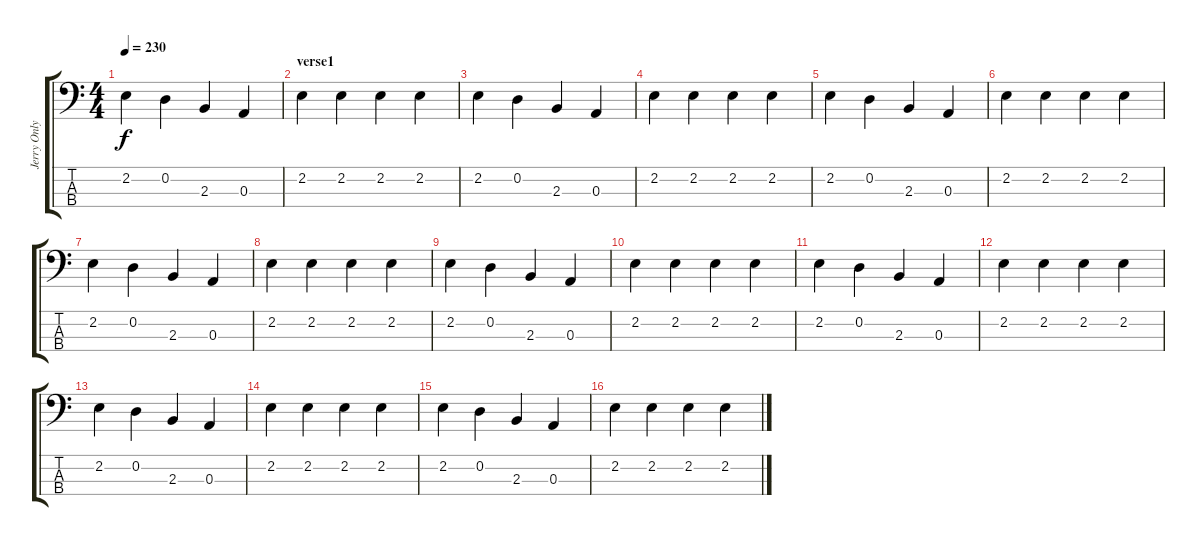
\track ("Jerry Only" "Jerry Only") {instrument electricbasspick}
\staff {score tabs}
\tuning (G2 D2 A1 E1) {hide}
\ts (4 4)
\tempo 230
\clef f4
\ks c
2.2.4{dy f} 0.2.4 2.3.4 0.3.4 |
\section ("" "verse1")
2.2.4 2.2.4 2.2.4 2.2.4 |
2.2.4 0.2.4 2.3.4 0.3.4 |
2.2.4 2.2.4 2.2.4 2.2.4 |
2.2.4 0.2.4 2.3.4 0.3.4 |
2.2.4 2.2.4 2.2.4 2.2.4 |
2.2.4 0.2.4 2.3.4 0.3.4 |
2.2.4 2.2.4 2.2.4 2.2.4 |
2.2.4 0.2.4 2.3.4 0.3.4 |
2.2.4 2.2.4 2.2.4 2.2.4 |
2.2.4 0.2.4 2.3.4 0.3.4 |
2.2.4 2.2.4 2.2.4 2.2.4 |
2.2.4 0.2.4 2.3.4 0.3.4 |
2.2.4 2.2.4 2.2.4 2.2.4 |
2.2.4 0.2.4 2.3.4 0.3.4 |
2.2.4 2.2.4 2.2.4 2.2.4
